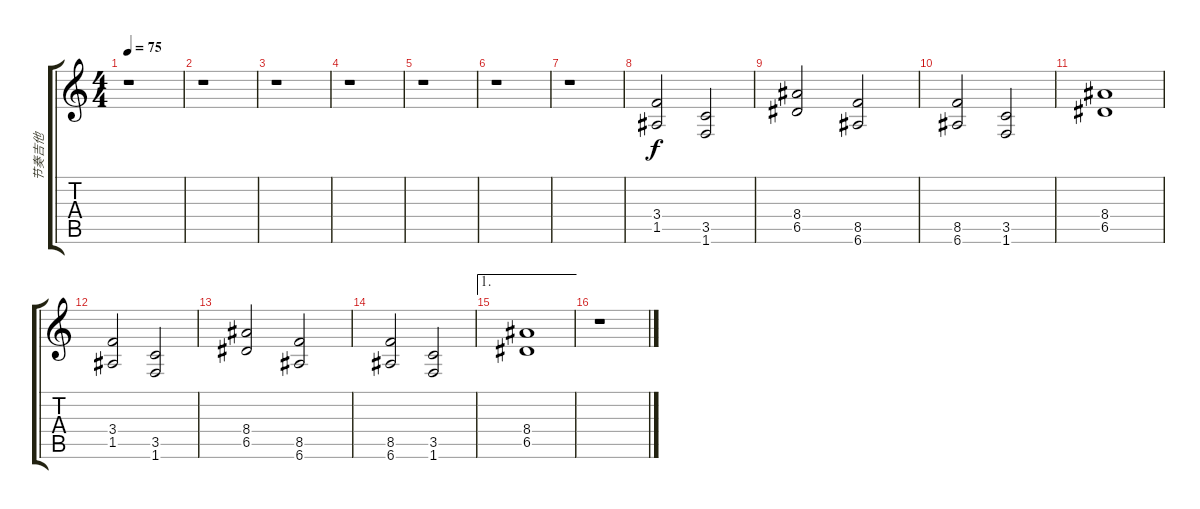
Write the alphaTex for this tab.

\track ("节奏吉他" "节奏吉他") {instrument distortionguitar}
\staff {score tabs}
\tuning (E4 B3 G3 D3 A2 E2) {hide}
\ts (4 4)
\tempo 75
\clef g2
\ks c
r.1{dy f} |
r.1 |
r.1 |
r.1 |
r.1 |
r.1 |
r.1 |
(3.4 1.5).2 (3.5 1.6).2 |
(8.4 6.5).2 (8.5 6.6).2 |
(8.5 6.6).2 (3.5 1.6).2 |
(8.4 6.5).1 |
(3.4 1.5).2 (3.5 1.6).2 |
(8.4 6.5).2 (8.5 6.6).2 |
(8.5 6.6).2 (3.5 1.6).2 |
\ae 1
(8.4 6.5).1 |
r.1
